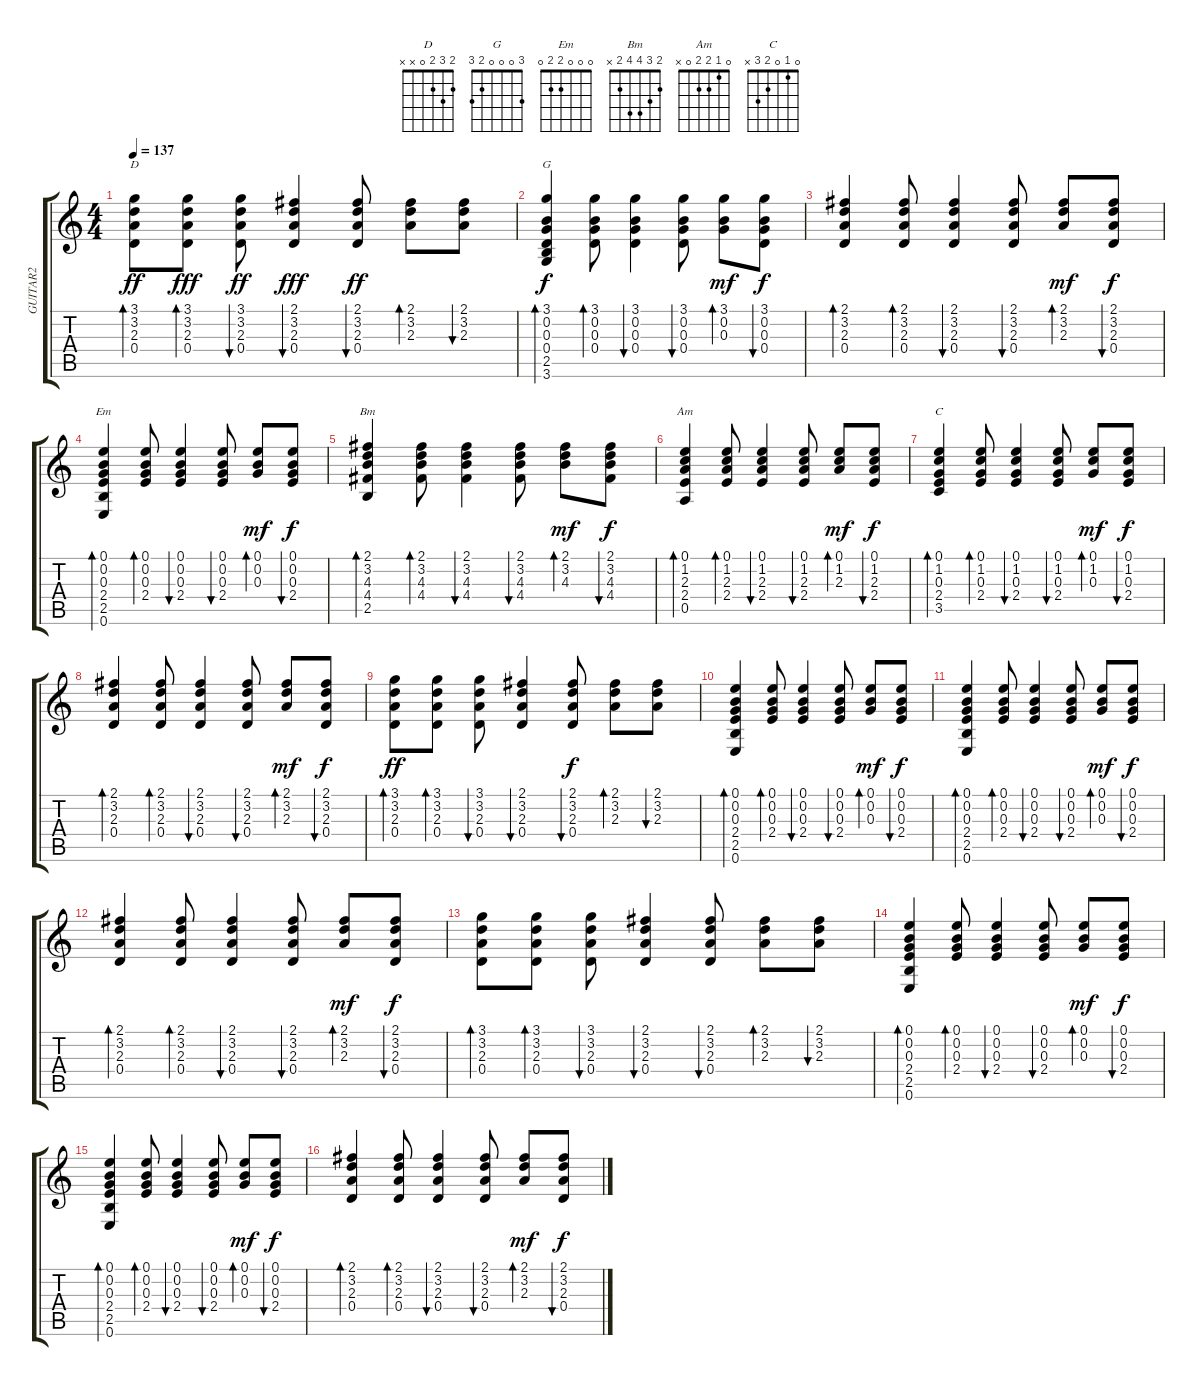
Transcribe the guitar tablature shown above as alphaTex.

\track ("GUITAR2" "GUITAR2") {instrument acousticguitarsteel}
\staff {score tabs}
\tuning (E4 B3 G3 D3 A2 E2) {hide}
\chord ("D" 2 3 2 0 x x)
\chord ("G" 3 0 0 0 2 3)
\chord ("Em" 0 0 0 2 2 0)
\chord ("Bm" 2 3 4 4 2 x)
\chord ("Am" 0 1 2 2 0 x)
\chord ("C" 0 1 0 2 3 x)
\ts (4 4)
\tempo 137
\clef g2
\ks c
(3.1 3.2 2.3 0.4).8{bd 60 ch "D" dy ff volume 9} (3.1 3.2 2.3 0.4).8{bd 60 dy fff} (3.1 3.2 2.3 0.4).8{bu 60 dy ff} (2.1 3.2 2.3 0.4).4{bu 60 dy fff} (2.1 3.2 2.3 0.4).8{bu 60 dy ff} (2.1 3.2 2.3).8{bd 60} (2.1 3.2 2.3).8{bu 60} |
(3.1 0.2 0.3 0.4 2.5 3.6).4{bd 60 ch "G" dy f volume 9} (3.1 0.2 0.3 0.4).8{bd 60} (3.1 0.2 0.3 0.4).4{bu 60} (3.1 0.2 0.3 0.4).8{bu 60} (3.1 0.2 0.3).8{bd 60 dy mf} (3.1 0.2 0.3 0.4).8{bu 60 dy f} |
(2.1 3.2 2.3 0.4).4{bd 60} (2.1 3.2 2.3 0.4).8{bd 60} (2.1 3.2 2.3 0.4).4{bu 60} (2.1 3.2 2.3 0.4).8{bu 60} (2.1 3.2 2.3).8{bd 60 dy mf} (2.1 3.2 2.3 0.4).8{bu 60 dy f} |
(0.1 0.2 0.3 2.4 2.5 0.6).4{bd 60 ch "Em"} (0.1 0.2 0.3 2.4).8{bd 60} (0.1 0.2 0.3 2.4).4{bu 60} (0.1 0.2 0.3 2.4).8{bu 60} (0.1 0.2 0.3).8{bd 60 dy mf} (0.1 0.2 0.3 2.4).8{bu 60 dy f} |
(2.1 3.2 4.3 4.4 2.5).4{bd 60 ch "Bm"} (2.1 3.2 4.3 4.4).8{bd 60} (2.1 3.2 4.3 4.4).4{bu 60} (2.1 3.2 4.3 4.4).8{bu 60} (2.1 3.2 4.3).8{bd 60 dy mf} (2.1 3.2 4.3 4.4).8{bu 60 dy f} |
(0.1 1.2 2.3 2.4 0.5).4{bd 60 ch "Am"} (0.1 1.2 2.3 2.4).8{bd 60} (0.1 1.2 2.3 2.4).4{bu 60} (0.1 1.2 2.3 2.4).8{bu 60} (0.1 1.2 2.3).8{bd 60 dy mf} (0.1 1.2 2.3 2.4).8{bu 60 dy f} |
(0.1 1.2 0.3 2.4 3.5).4{bd 60 ch "C"} (0.1 1.2 0.3 2.4).8{bd 60} (0.1 1.2 0.3 2.4).4{bu 60} (0.1 1.2 0.3 2.4).8{bu 60} (0.1 1.2 0.3).8{bd 60 dy mf} (0.1 1.2 0.3 2.4).8{bu 60 dy f} |
(2.1 3.2 2.3 0.4).4{bd 60} (2.1 3.2 2.3 0.4).8{bd 60} (2.1 3.2 2.3 0.4).4{bu 60} (2.1 3.2 2.3 0.4).8{bu 60} (2.1 3.2 2.3).8{bd 60 dy mf} (2.1 3.2 2.3 0.4).8{bu 60 dy f} |
(3.1 3.2 2.3 0.4).8{bd 60 dy ff} (3.1 3.2 2.3 0.4).8{bd 60} (3.1 3.2 2.3 0.4).8{bu 60} (2.1 3.2 2.3 0.4).4{bu 60} (2.1 3.2 2.3 0.4).8{bu 60 dy f} (2.1 3.2 2.3).8{bd 60} (2.1 3.2 2.3).8{bu 60} |
(0.1 0.2 0.3 2.4 2.5 0.6).4{bd 60} (0.1 0.2 0.3 2.4).8{bd 60} (0.1 0.2 0.3 2.4).4{bu 60} (0.1 0.2 0.3 2.4).8{bu 60} (0.1 0.2 0.3).8{bd 60 dy mf} (0.1 0.2 0.3 2.4).8{bu 60 dy f} |
(0.1 0.2 0.3 2.4 2.5 0.6).4{bd 60} (0.1 0.2 0.3 2.4).8{bd 60} (0.1 0.2 0.3 2.4).4{bu 60} (0.1 0.2 0.3 2.4).8{bu 60} (0.1 0.2 0.3).8{bd 60 dy mf} (0.1 0.2 0.3 2.4).8{bu 60 dy f} |
(2.1 3.2 2.3 0.4).4{bd 60} (2.1 3.2 2.3 0.4).8{bd 60} (2.1 3.2 2.3 0.4).4{bu 60} (2.1 3.2 2.3 0.4).8{bu 60} (2.1 3.2 2.3).8{bd 60 dy mf} (2.1 3.2 2.3 0.4).8{bu 60 dy f} |
(3.1 3.2 2.3 0.4).8{bd 60} (3.1 3.2 2.3 0.4).8{bd 60} (3.1 3.2 2.3 0.4).8{bu 60} (2.1 3.2 2.3 0.4).4{bu 60} (2.1 3.2 2.3 0.4).8{bu 60} (2.1 3.2 2.3).8{bd 60} (2.1 3.2 2.3).8{bu 60} |
(0.1 0.2 0.3 2.4 2.5 0.6).4{bd 60} (0.1 0.2 0.3 2.4).8{bd 60} (0.1 0.2 0.3 2.4).4{bu 60} (0.1 0.2 0.3 2.4).8{bu 60} (0.1 0.2 0.3).8{bd 60 dy mf} (0.1 0.2 0.3 2.4).8{bu 60 dy f} |
(0.1 0.2 0.3 2.4 2.5 0.6).4{bd 60} (0.1 0.2 0.3 2.4).8{bd 60} (0.1 0.2 0.3 2.4).4{bu 60} (0.1 0.2 0.3 2.4).8{bu 60} (0.1 0.2 0.3).8{bd 60 dy mf} (0.1 0.2 0.3 2.4).8{bu 60 dy f} |
(2.1 3.2 2.3 0.4).4{bd 60} (2.1 3.2 2.3 0.4).8{bd 60} (2.1 3.2 2.3 0.4).4{bu 60} (2.1 3.2 2.3 0.4).8{bu 60} (2.1 3.2 2.3).8{bd 60 dy mf} (2.1 3.2 2.3 0.4).8{bu 60 dy f}
